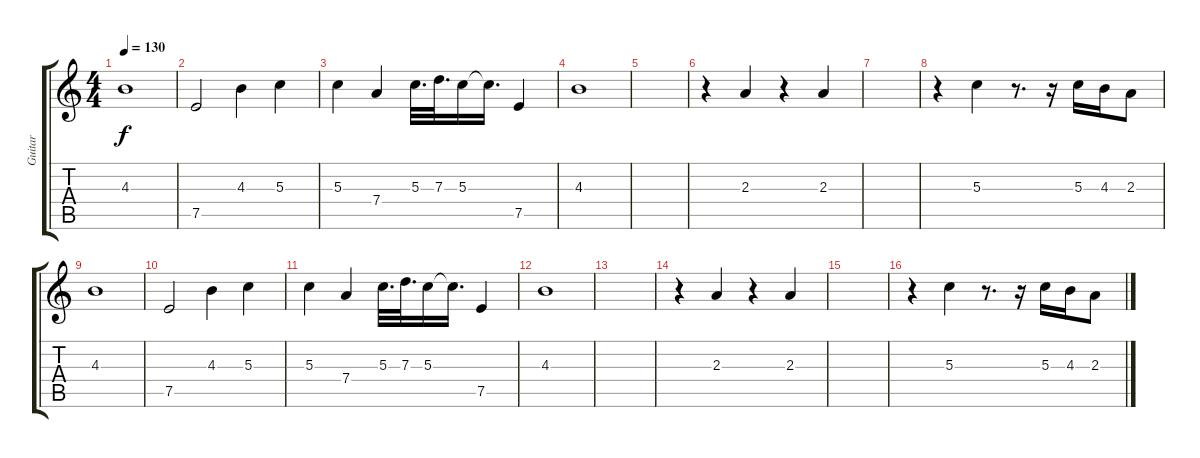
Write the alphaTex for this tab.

\track ("Guitar" "Guitar") {instrument distortionguitar}
\staff {score tabs}
\tuning (E4 B3 G3 D3 A2 E2) {hide}
\ts (4 4)
\tempo 130
\clef g2
\ks c
4.3.1{dy f} |
7.5.2{instrument acousticguitarsteel} 4.3.4 5.3.4 |
5.3.4 7.4.4 5.3.32{d} 7.3.32{d} 5.3.16 5.3{t}.16{d} 7.5.4 |
4.3.1 |
|
r.4 2.3.4 r.4 2.3.4 |
|
r.4 5.3.4 r.8{d} r.16 5.3.16 4.3.16 2.3.8 |
4.3.1 |
7.5.2{instrument acousticguitarsteel} 4.3.4 5.3.4 |
5.3.4 7.4.4 5.3.32{d} 7.3.32{d} 5.3.16 5.3{t}.16{d} 7.5.4 |
4.3.1 |
|
r.4 2.3.4 r.4 2.3.4 |
|
r.4 5.3.4 r.8{d} r.16 5.3.16 4.3.16 2.3.8
